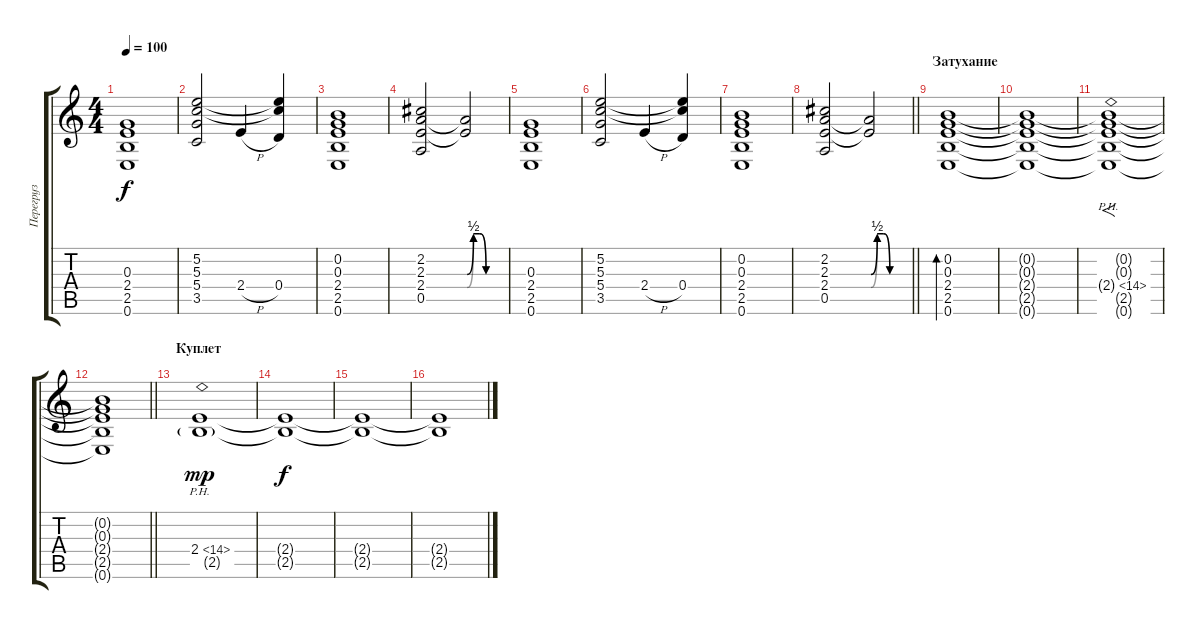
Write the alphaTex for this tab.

\track ("Перегруз" "Перегруз") {instrument distortionguitar}
\staff {score tabs}
\tuning (E4 B3 G3 D3 A2 E2) {hide}
\ts (4 4)
\tempo 100
\clef g2
\ks c
(0.3 2.4 2.5 0.6).1{dy f} |
(5.2 5.3 5.4 3.5).2 2.4{h}.4 (5.2{t} 5.3{t} 0.4).4 |
(0.2 0.3 2.4 2.5 0.6).1 |
(2.2 2.3 2.4 0.5).2 (2.3{be (custom 0 0 10 2 20 2 30 0 60 0) t} 2.4{be (custom 0 0 10 2 20 2 30 0 60 0) t}).2 |
(0.3 2.4 2.5 0.6).1 |
(5.2 5.3 5.4 3.5).2 2.4{h}.4 (5.2{t} 5.3{t} 0.4).4 |
(0.2 0.3 2.4 2.5 0.6).1 |
\barLineRight lightlight
(2.2 2.3 2.4 0.5).2 (2.3{be (custom 0 0 10 2 20 2 30 0 60 0) t} 2.4{be (custom 0 0 10 2 20 2 30 0 60 0) t}).2 |
\section ("" "Затухание")
(0.2 0.3 2.4 2.5 0.6).1{bd 60} |
(0.2{t} 0.3{t} 2.4{t} 2.5{t} 0.6{t}).1 |
(0.2{t} 0.3{t} 2.4{ph 12 t} 2.5{t} 0.6{t}).1{f} |
\barLineRight lightlight
(0.2{t} 0.3{t} 2.4{t} 2.5{t} 0.6{t}).1 |
\section ("" "Куплет")
(2.4{ph 12} 2.5{g}).1{dy mp} |
(2.4{t} 2.5{t}).1{dy f} |
(2.4{t} 2.5{t}).1 |
(2.4{t} 2.5{t}).1
